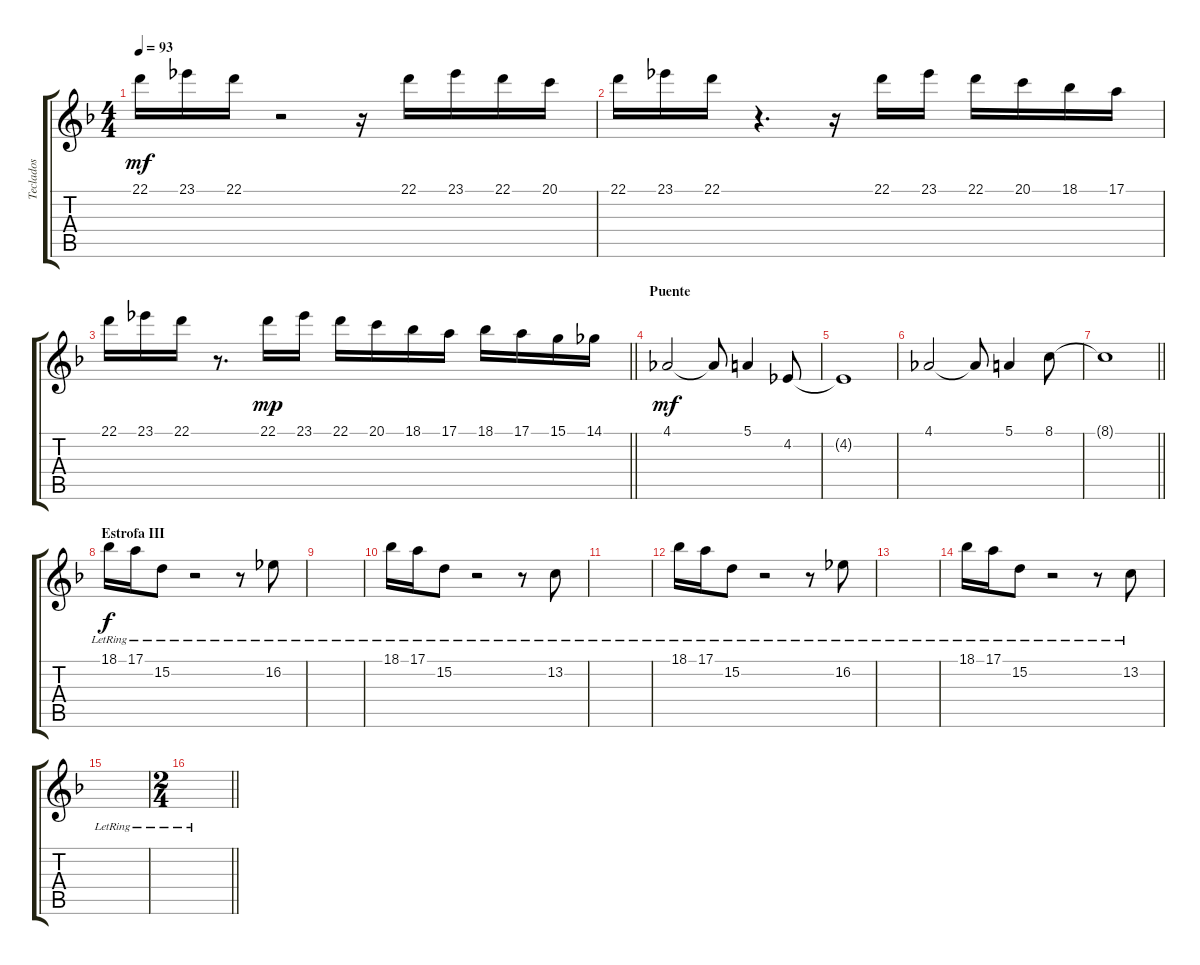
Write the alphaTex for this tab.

\track ("Teclados" "Teclados") {instrument stringensemble1}
\staff {score tabs}
\tuning (E4 B3 G3 D3 A2 E2) {hide}
\ts (4 4)
\tempo 93
\clef g2
\ks dminor
22.1.16{dy mf instrument piccolo} 23.1.16 22.1.16 r.2 r.16 22.1.16 23.1.16 22.1.16 20.1.16 |
22.1.16 23.1.16 22.1.16 r.4{d} r.16 22.1.16 23.1.16 22.1.16 20.1.16 18.1.16 17.1.16 |
\barLineRight lightlight
22.1.16 23.1.16 22.1.16 r.8{d} 22.1.16{dy mp} 23.1.16 22.1.16 20.1.16 18.1.16 17.1.16 18.1.16 17.1.16 15.1.16 14.1.16 |
\section ("" "Puente")
4.1.2{dy mf instrument stringensemble1} 4.1{t}.8 5.1.4 4.2.8 |
4.2{t}.1 |
4.1.2 4.1{t}.8 5.1.4 8.1.8 |
\barLineRight lightlight
8.1{t}.1 |
\section ("" "Estrofa III")
18.1{lr}.16{dy f instrument acousticgrandpiano} 17.1{lr}.16 15.2{lr}.8 r.2 r.8 16.2{lr}.8 |
|
18.1{lr}.16{instrument acousticgrandpiano} 17.1{lr}.16 15.2{lr}.8 r.2 r.8 13.2{lr}.8 |
|
18.1{lr}.16{instrument acousticgrandpiano} 17.1{lr}.16 15.2{lr}.8 r.2 r.8 16.2{lr}.8 |
|
18.1{lr}.16{instrument acousticgrandpiano} 17.1{lr}.16 15.2{lr}.8 r.2 r.8 13.2{lr}.8 |
|
\ts (2 4)
\barLineRight lightlight
